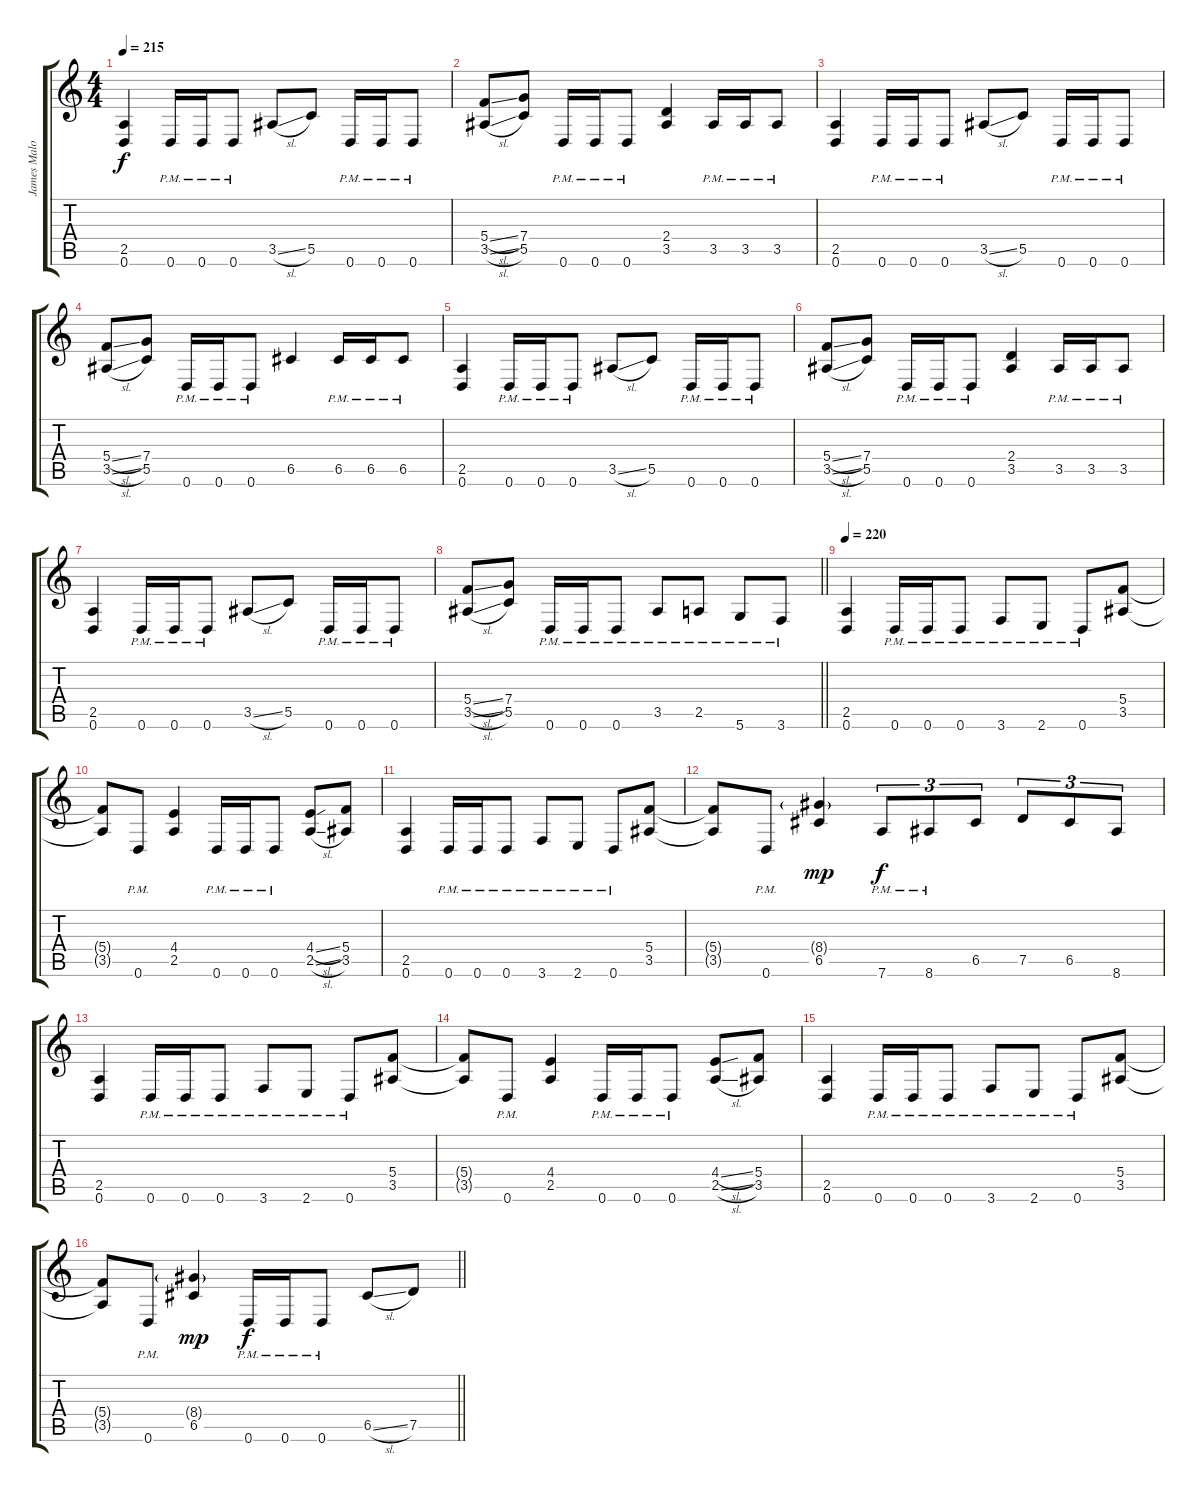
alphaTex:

\track ("James Malone Rhythm" "James Malo") {instrument distortionguitar}
\staff {score tabs}
\tuning (D4 A3 F3 C3 G2 D2) {hide}
\ts (4 4)
\tempo 215
\clef g2
\ks c
(2.5 0.6).4{dy f} 0.6{pm}.16 0.6{pm}.16 0.6{pm}.8 3.5{sl}.8 5.5.8 0.6{pm}.16 0.6{pm}.16 0.6{pm}.8 |
(5.4{sl} 3.5{sl}).8 (7.4 5.5).8 0.6{pm}.16 0.6{pm}.16 0.6{pm}.8 (2.4 3.5).4 3.5{pm}.16 3.5{pm}.16 3.5{pm}.8 |
(2.5 0.6).4 0.6{pm}.16 0.6{pm}.16 0.6{pm}.8 3.5{sl}.8 5.5.8 0.6{pm}.16 0.6{pm}.16 0.6{pm}.8 |
(5.4{sl} 3.5{sl}).8 (7.4 5.5).8 0.6{pm}.16 0.6{pm}.16 0.6{pm}.8 6.5.4 6.5{pm}.16 6.5{pm}.16 6.5{pm}.8 |
(2.5 0.6).4 0.6{pm}.16 0.6{pm}.16 0.6{pm}.8 3.5{sl}.8 5.5.8 0.6{pm}.16 0.6{pm}.16 0.6{pm}.8 |
(5.4{sl} 3.5{sl}).8 (7.4 5.5).8 0.6{pm}.16 0.6{pm}.16 0.6{pm}.8 (2.4 3.5).4 3.5{pm}.16 3.5{pm}.16 3.5{pm}.8 |
(2.5 0.6).4 0.6{pm}.16 0.6{pm}.16 0.6{pm}.8 3.5{sl}.8 5.5.8 0.6{pm}.16 0.6{pm}.16 0.6{pm}.8 |
\barLineRight lightlight
(5.4{sl} 3.5{sl}).8 (7.4 5.5).8 0.6{pm}.16 0.6{pm}.16 0.6{pm}.8 3.5{pm}.8 2.5{pm}.8 5.6{pm}.8 3.6{pm}.8 |
\tempo 220
(2.5 0.6).4 0.6{pm}.16 0.6{pm}.16 0.6{pm}.8 3.6{pm}.8 2.6{pm}.8 0.6{pm}.8 (5.4 3.5).8 |
(5.4{t} 3.5{t}).8 0.6{pm}.8 (4.4 2.5).4 0.6{pm}.16 0.6{pm}.16 0.6{pm}.8 (4.4{sl} 2.5{sl}).8 (5.4 3.5).8 |
(2.5 0.6).4 0.6{pm}.16 0.6{pm}.16 0.6{pm}.8 3.6{pm}.8 2.6{pm}.8 0.6{pm}.8 (5.4 3.5).8 |
(5.4{t} 3.5{t}).8 0.6{pm}.8 (8.4{g} 6.5).4{dy mp} 7.6{pm}.8{tu (3 2) dy f} 8.6{pm}.8{tu (3 2)} 6.5.8{tu (3 2)} 7.5.8{tu (3 2)} 6.5.8{tu (3 2)} 8.6.8{tu (3 2)} |
(2.5 0.6).4 0.6{pm}.16 0.6{pm}.16 0.6{pm}.8 3.6{pm}.8 2.6{pm}.8 0.6{pm}.8 (5.4 3.5).8 |
(5.4{t} 3.5{t}).8 0.6{pm}.8 (4.4 2.5).4 0.6{pm}.16 0.6{pm}.16 0.6{pm}.8 (4.4{sl} 2.5{sl}).8 (5.4 3.5).8 |
(2.5 0.6).4 0.6{pm}.16 0.6{pm}.16 0.6{pm}.8 3.6{pm}.8 2.6{pm}.8 0.6{pm}.8 (5.4 3.5).8 |
\barLineRight lightlight
(5.4{t} 3.5{t}).8 0.6{pm}.8 (8.4{g} 6.5).4{dy mp} 0.6{pm}.16{dy f} 0.6{pm}.16 0.6{pm}.8 6.5{sl}.8 7.5.8
